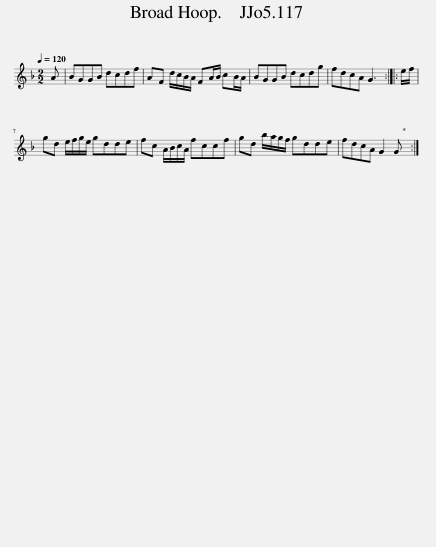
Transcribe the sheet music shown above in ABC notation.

X:1
L:1/8
Q:1/4=120
M:2/2
I:linebreak $
K:F
V:1 treble
V:1
 A | BGGB dcdf | AF d/c/B/A/ FA/B/ cB/A/ | BGGB dcdg | fdcA G3 :: %5
 e/f/ |$ gd e/f/g/e/ gdde | fc A/B/c/A/ fccf | gd b/a/g/f/ gdde | fdcA G2 G :| %10
